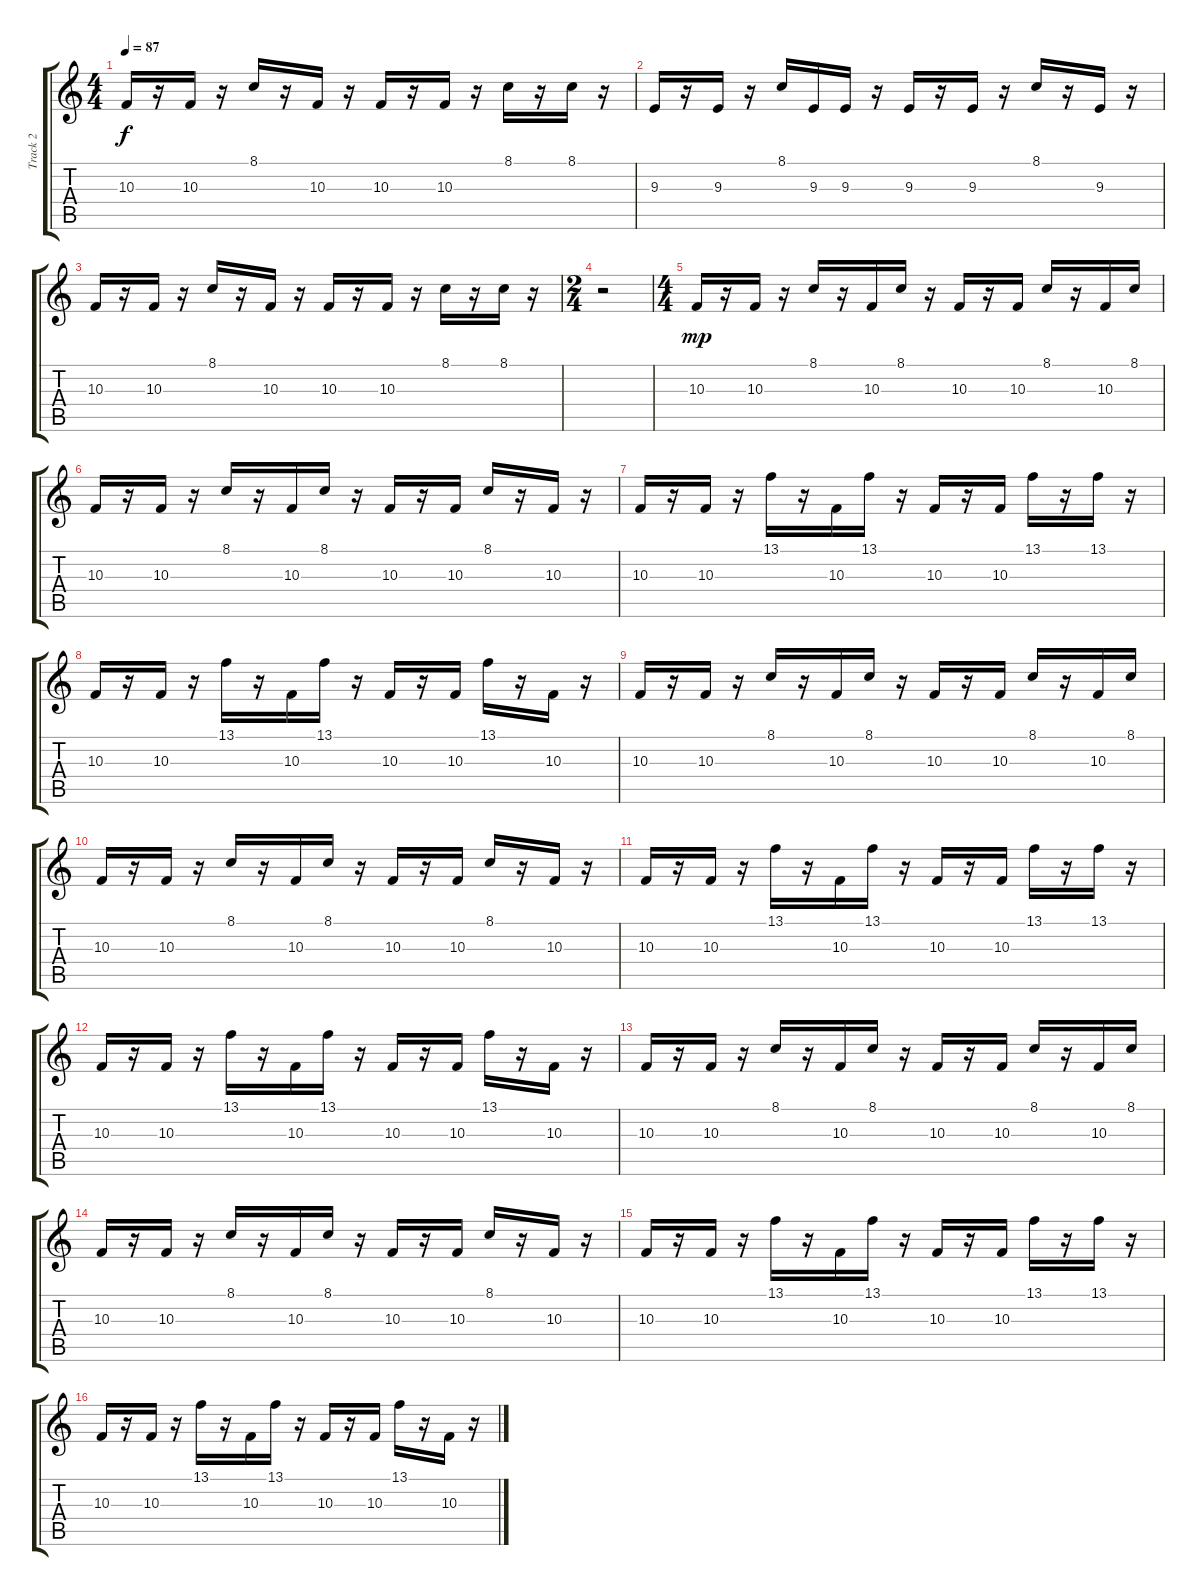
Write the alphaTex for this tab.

\track ("Track 2" "Track 2") {instrument ocarina}
\staff {score tabs}
\tuning (E4 B3 G3 D3 A2 E2) {hide}
\ts (4 4)
\tempo 87
\clef g2
\ks c
10.3.16{dy f} r.16 10.3.16 r.16 8.1.16 r.16 10.3.16 r.16 10.3.16 r.16 10.3.16 r.16 8.1.16 r.16 8.1.16 r.16 |
9.3.16 r.16 9.3.16 r.16 8.1.16 9.3.16 9.3.16 r.16 9.3.16 r.16 9.3.16 r.16 8.1.16 r.16 9.3.16 r.16 |
10.3.16 r.16 10.3.16 r.16 8.1.16 r.16 10.3.16 r.16 10.3.16 r.16 10.3.16 r.16 8.1.16 r.16 8.1.16 r.16 |
\ts (2 4)
r.2 |
\ts (4 4)
10.3.16{dy mp} r.16 10.3.16 r.16 8.1.16 r.16 10.3.16 8.1.16 r.16 10.3.16 r.16 10.3.16 8.1.16 r.16 10.3.16 8.1.16 |
10.3.16 r.16 10.3.16 r.16 8.1.16 r.16 10.3.16 8.1.16 r.16 10.3.16 r.16 10.3.16 8.1.16 r.16 10.3.16 r.16 |
10.3.16 r.16 10.3.16 r.16 13.1.16 r.16 10.3.16 13.1.16 r.16 10.3.16 r.16 10.3.16 13.1.16 r.16 13.1.16 r.16 |
10.3.16 r.16 10.3.16 r.16 13.1.16 r.16 10.3.16 13.1.16 r.16 10.3.16 r.16 10.3.16 13.1.16 r.16 10.3.16 r.16 |
10.3.16 r.16 10.3.16 r.16 8.1.16 r.16 10.3.16 8.1.16 r.16 10.3.16 r.16 10.3.16 8.1.16 r.16 10.3.16 8.1.16 |
10.3.16 r.16 10.3.16 r.16 8.1.16 r.16 10.3.16 8.1.16 r.16 10.3.16 r.16 10.3.16 8.1.16 r.16 10.3.16 r.16 |
10.3.16 r.16 10.3.16 r.16 13.1.16 r.16 10.3.16 13.1.16 r.16 10.3.16 r.16 10.3.16 13.1.16 r.16 13.1.16 r.16 |
10.3.16 r.16 10.3.16 r.16 13.1.16 r.16 10.3.16 13.1.16 r.16 10.3.16 r.16 10.3.16 13.1.16 r.16 10.3.16 r.16 |
10.3.16 r.16 10.3.16 r.16 8.1.16 r.16 10.3.16 8.1.16 r.16 10.3.16 r.16 10.3.16 8.1.16 r.16 10.3.16 8.1.16 |
10.3.16 r.16 10.3.16 r.16 8.1.16 r.16 10.3.16 8.1.16 r.16 10.3.16 r.16 10.3.16 8.1.16 r.16 10.3.16 r.16 |
10.3.16 r.16 10.3.16 r.16 13.1.16 r.16 10.3.16 13.1.16 r.16 10.3.16 r.16 10.3.16 13.1.16 r.16 13.1.16 r.16 |
10.3.16 r.16 10.3.16 r.16 13.1.16 r.16 10.3.16 13.1.16 r.16 10.3.16 r.16 10.3.16 13.1.16 r.16 10.3.16 r.16
